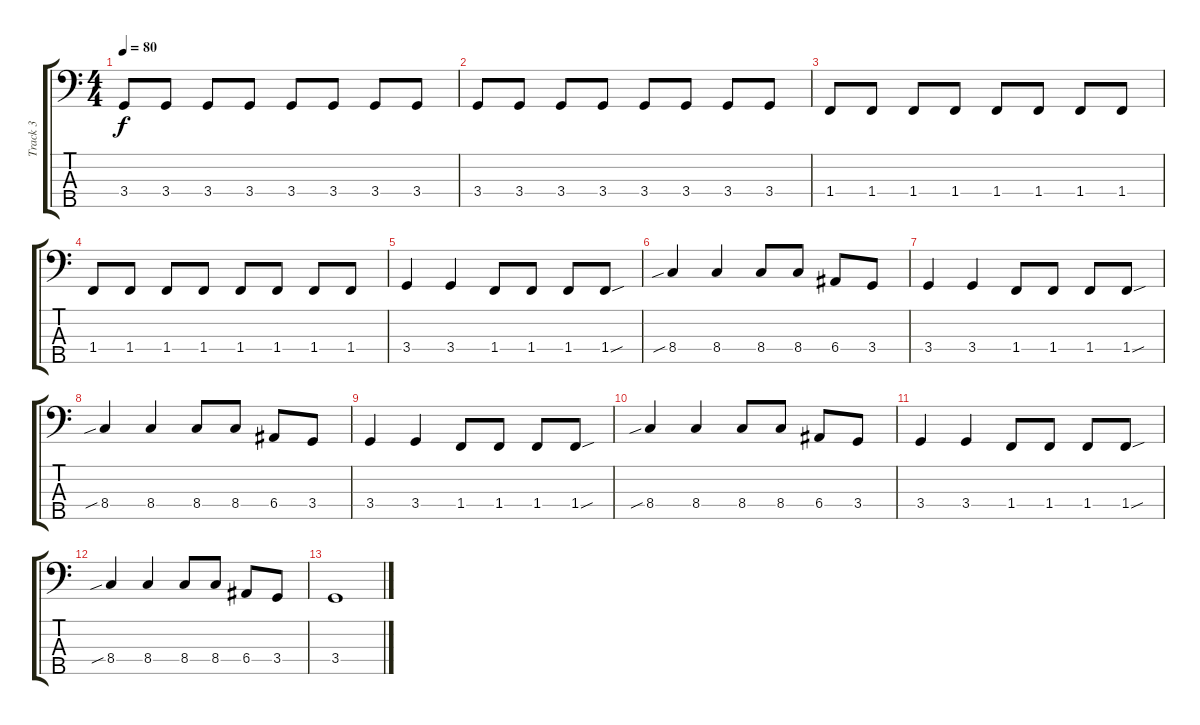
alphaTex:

\track ("Track 3" "Track 3") {instrument fretlessbass}
\staff {score tabs}
\tuning (G2 D2 A1 E1 B0) {hide}
\ts (4 4)
\tempo 80
\clef f4
\ks c
3.4.8{dy f} 3.4.8 3.4.8 3.4.8 3.4.8 3.4.8 3.4.8 3.4.8 |
3.4.8 3.4.8 3.4.8 3.4.8 3.4.8 3.4.8 3.4.8 3.4.8 |
1.4.8 1.4.8 1.4.8 1.4.8 1.4.8 1.4.8 1.4.8 1.4.8 |
1.4.8 1.4.8 1.4.8 1.4.8 1.4.8 1.4.8 1.4.8 1.4.8 |
3.4.4 3.4.4 1.4.8 1.4.8 1.4.8 1.4{sou}.8 |
8.4{sib}.4 8.4.4 8.4.8 8.4.8 6.4.8 3.4.8 |
3.4.4 3.4.4 1.4.8 1.4.8 1.4.8 1.4{sou}.8 |
8.4{sib}.4 8.4.4 8.4.8 8.4.8 6.4.8 3.4.8 |
3.4.4 3.4.4 1.4.8 1.4.8 1.4.8 1.4{sou}.8 |
8.4{sib}.4 8.4.4 8.4.8 8.4.8 6.4.8 3.4.8 |
3.4.4 3.4.4 1.4.8 1.4.8 1.4.8 1.4{sou}.8 |
8.4{sib}.4 8.4.4 8.4.8 8.4.8 6.4.8 3.4.8 |
3.4.1
